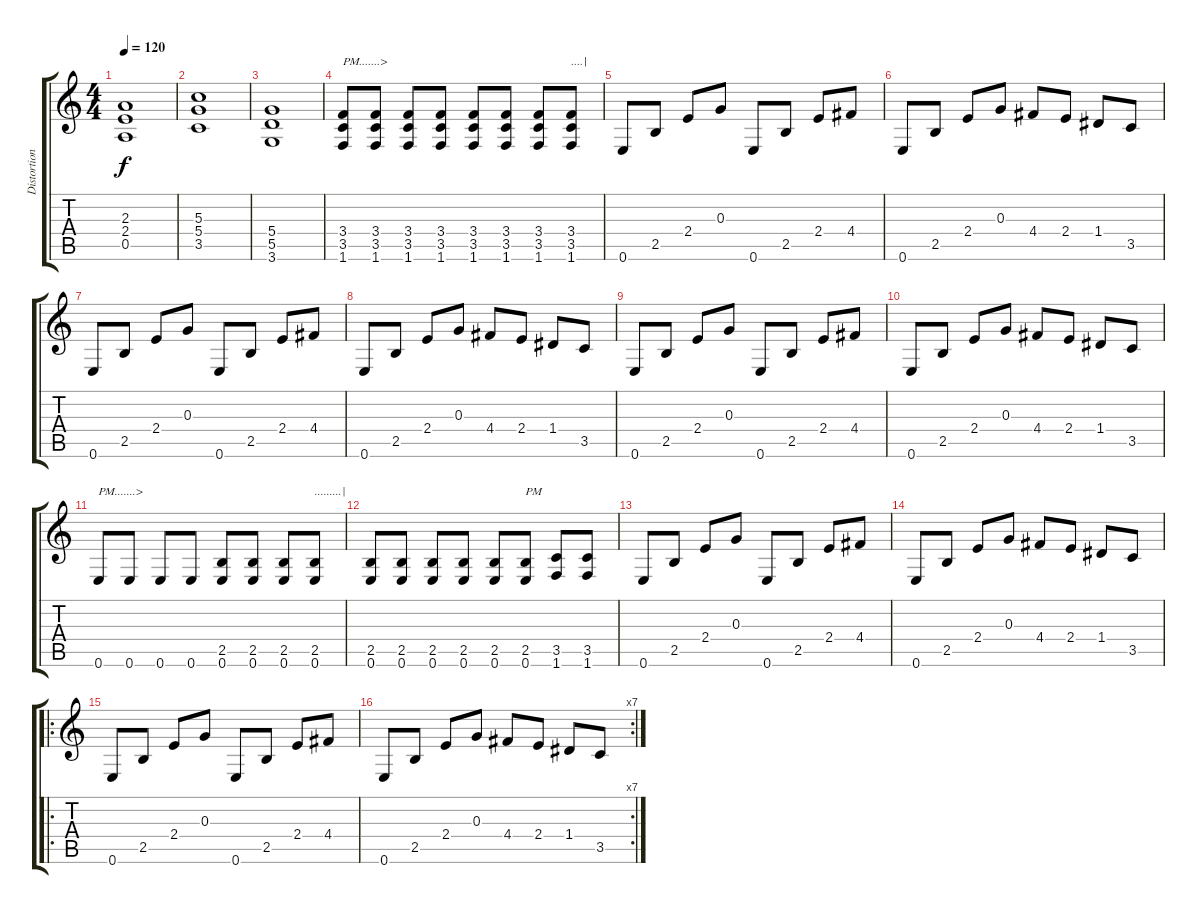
\track ("Distortion Guitar#1" "Distortion") {instrument distortionguitar}
\staff {score tabs}
\tuning (E4 B3 G3 D3 A2 E2) {hide}
\ts (4 4)
\tempo 120
\clef g2
\ks c
(2.3 2.4 0.5).1{dy f} |
(5.3 5.4 3.5).1 |
(5.4 5.5 3.6).1 |
(3.4 3.5 1.6).8{txt "PM.......>"} (3.4 3.5 1.6).8 (3.4 3.5 1.6).8 (3.4 3.5 1.6).8 (3.4 3.5 1.6).8 (3.4 3.5 1.6).8 (3.4 3.5 1.6).8 (3.4 3.5 1.6).8{txt "....|"} |
0.6.8 2.5.8 2.4.8 0.3.8 0.6.8 2.5.8 2.4.8 4.4.8 |
0.6.8 2.5.8 2.4.8 0.3.8 4.4.8 2.4.8 1.4.8 3.5.8 |
0.6.8 2.5.8 2.4.8 0.3.8 0.6.8 2.5.8 2.4.8 4.4.8 |
0.6.8 2.5.8 2.4.8 0.3.8 4.4.8 2.4.8 1.4.8 3.5.8 |
0.6.8 2.5.8 2.4.8 0.3.8 0.6.8 2.5.8 2.4.8 4.4.8 |
0.6.8 2.5.8 2.4.8 0.3.8 4.4.8 2.4.8 1.4.8 3.5.8 |
0.6.8{txt "PM.......>"} 0.6.8 0.6.8 0.6.8 (2.5 0.6).8 (2.5 0.6).8 (2.5 0.6).8 (2.5 0.6).8{txt ".........|"} |
(2.5 0.6).8 (2.5 0.6).8 (2.5 0.6).8 (2.5 0.6).8 (2.5 0.6).8 (2.5 0.6).8{txt "PM"} (3.5 1.6).8 (3.5 1.6).8 |
0.6.8 2.5.8 2.4.8 0.3.8 0.6.8 2.5.8 2.4.8 4.4.8 |
0.6.8 2.5.8 2.4.8 0.3.8 4.4.8 2.4.8 1.4.8 3.5.8 |
\ro
0.6.8 2.5.8 2.4.8 0.3.8 0.6.8 2.5.8 2.4.8 4.4.8 |
\rc 7
0.6.8 2.5.8 2.4.8 0.3.8 4.4.8 2.4.8 1.4.8 3.5.8
